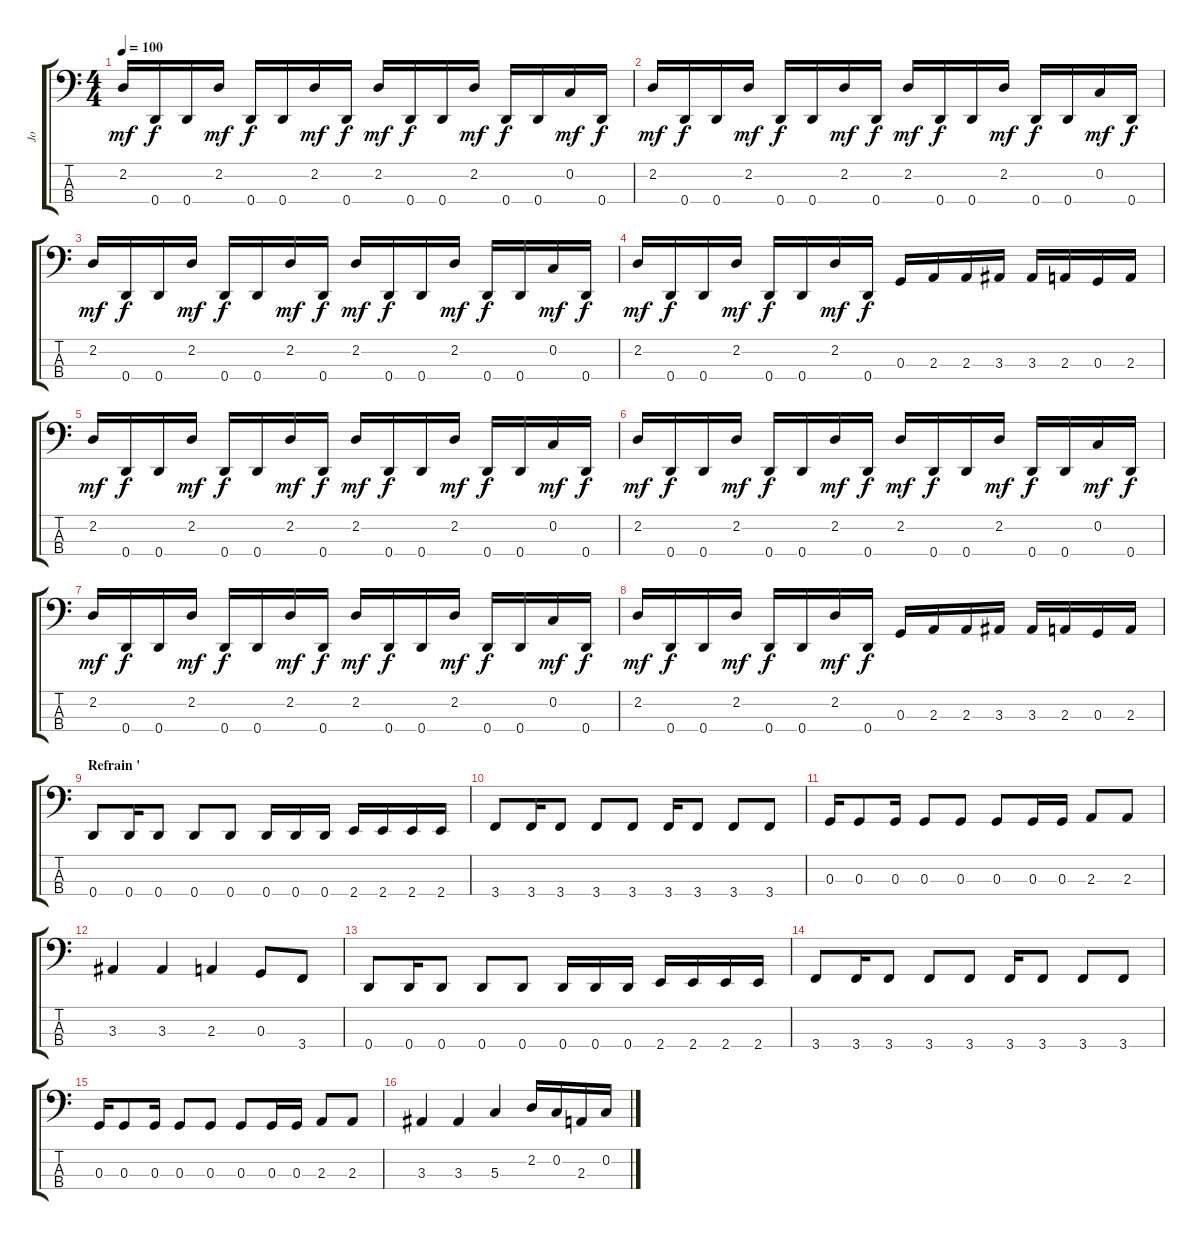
\track ("Jo" "Jo") {instrument electricbassfinger}
\staff {score tabs}
\tuning (F2 C2 G1 D1) {hide}
\ts (4 4)
\tempo 100
\clef f4
\ks c
2.2.16{dy mf} 0.4.16{dy f} 0.4.16 2.2.16{dy mf} 0.4.16{dy f} 0.4.16 2.2.16{dy mf} 0.4.16{dy f} 2.2.16{dy mf} 0.4.16{dy f} 0.4.16 2.2.16{dy mf} 0.4.16{dy f} 0.4.16 0.2.16{dy mf} 0.4.16{dy f} |
2.2.16{dy mf} 0.4.16{dy f} 0.4.16 2.2.16{dy mf} 0.4.16{dy f} 0.4.16 2.2.16{dy mf} 0.4.16{dy f} 2.2.16{dy mf} 0.4.16{dy f} 0.4.16 2.2.16{dy mf} 0.4.16{dy f} 0.4.16 0.2.16{dy mf} 0.4.16{dy f} |
2.2.16{dy mf} 0.4.16{dy f} 0.4.16 2.2.16{dy mf} 0.4.16{dy f} 0.4.16 2.2.16{dy mf} 0.4.16{dy f} 2.2.16{dy mf} 0.4.16{dy f} 0.4.16 2.2.16{dy mf} 0.4.16{dy f} 0.4.16 0.2.16{dy mf} 0.4.16{dy f} |
2.2.16{dy mf} 0.4.16{dy f} 0.4.16 2.2.16{dy mf} 0.4.16{dy f} 0.4.16 2.2.16{dy mf} 0.4.16{dy f} 0.3.16 2.3.16 2.3.16 3.3.16 3.3.16 2.3.16 0.3.16 2.3.16 |
2.2.16{dy mf} 0.4.16{dy f} 0.4.16 2.2.16{dy mf} 0.4.16{dy f} 0.4.16 2.2.16{dy mf} 0.4.16{dy f} 2.2.16{dy mf} 0.4.16{dy f} 0.4.16 2.2.16{dy mf} 0.4.16{dy f} 0.4.16 0.2.16{dy mf} 0.4.16{dy f} |
2.2.16{dy mf} 0.4.16{dy f} 0.4.16 2.2.16{dy mf} 0.4.16{dy f} 0.4.16 2.2.16{dy mf} 0.4.16{dy f} 2.2.16{dy mf} 0.4.16{dy f} 0.4.16 2.2.16{dy mf} 0.4.16{dy f} 0.4.16 0.2.16{dy mf} 0.4.16{dy f} |
2.2.16{dy mf} 0.4.16{dy f} 0.4.16 2.2.16{dy mf} 0.4.16{dy f} 0.4.16 2.2.16{dy mf} 0.4.16{dy f} 2.2.16{dy mf} 0.4.16{dy f} 0.4.16 2.2.16{dy mf} 0.4.16{dy f} 0.4.16 0.2.16{dy mf} 0.4.16{dy f} |
2.2.16{dy mf} 0.4.16{dy f} 0.4.16 2.2.16{dy mf} 0.4.16{dy f} 0.4.16 2.2.16{dy mf} 0.4.16{dy f} 0.3.16 2.3.16 2.3.16 3.3.16 3.3.16 2.3.16 0.3.16 2.3.16 |
\section ("" "Refrain '")
0.4.8 0.4.16 0.4.8 0.4.8 0.4.8 0.4.16 0.4.16 0.4.16 2.4.16 2.4.16 2.4.16 2.4.16 |
3.4.8 3.4.16 3.4.8 3.4.8 3.4.8 3.4.16 3.4.8 3.4.8 3.4.8 |
0.3.16 0.3.8 0.3.16 0.3.8 0.3.8 0.3.8 0.3.16 0.3.16 2.3.8 2.3.8 |
3.3.4 3.3.4 2.3.4 0.3.8 3.4.8 |
0.4.8 0.4.16 0.4.8 0.4.8 0.4.8 0.4.16 0.4.16 0.4.16 2.4.16 2.4.16 2.4.16 2.4.16 |
3.4.8 3.4.16 3.4.8 3.4.8 3.4.8 3.4.16 3.4.8 3.4.8 3.4.8 |
0.3.16 0.3.8 0.3.16 0.3.8 0.3.8 0.3.8 0.3.16 0.3.16 2.3.8 2.3.8 |
3.3.4 3.3.4 5.3.4 2.2.16 0.2.16 2.3.16 0.2.16
